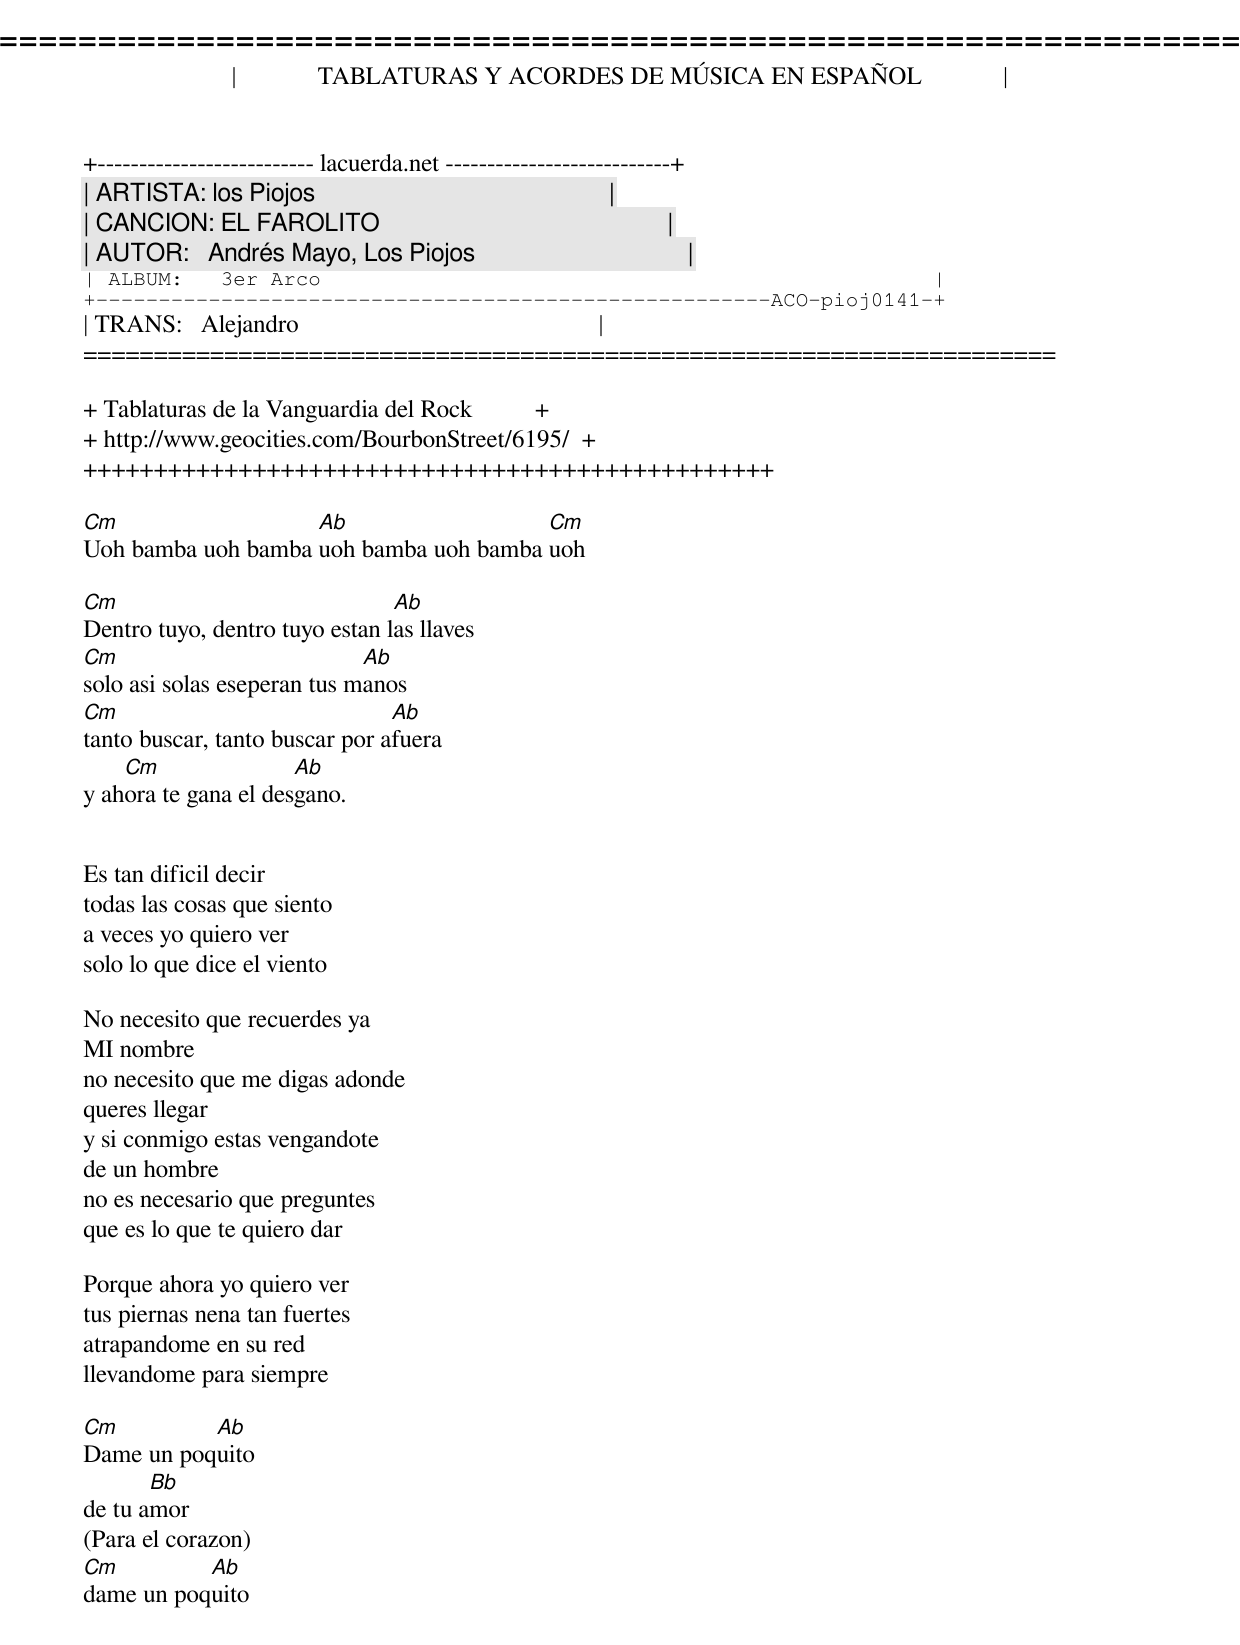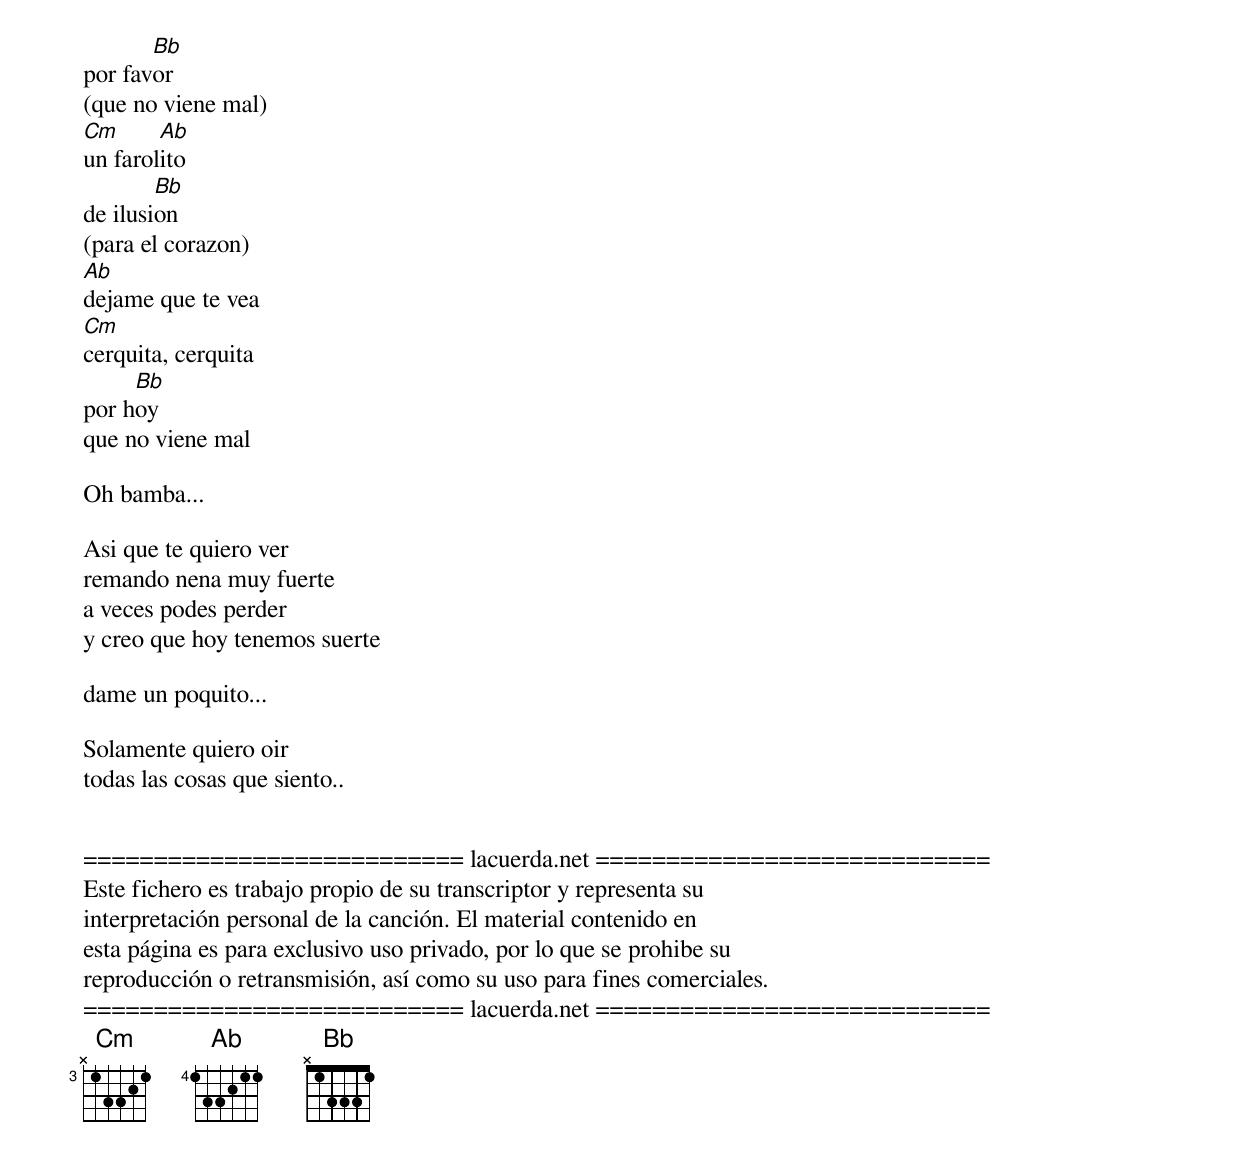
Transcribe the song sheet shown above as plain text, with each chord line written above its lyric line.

=====================================================================
|             TABLATURAS Y ACORDES DE MÚSICA EN ESPAÑOL             |
+-------------------------- lacuerda.net ---------------------------+
| ARTISTA: los Piojos                                               |
| CANCION: EL FAROLITO                                              |
| AUTOR:   Andrés Mayo, Los Piojos                                  |
| ALBUM:   3er Arco                                                 |
+------------------------------------------------------ACO-pioj0141-+
| TRANS:   Alejandro                                                |
=====================================================================

+ Tablaturas de la Vanguardia del Rock          +
+ http://www.geocities.com/BourbonStreet/6195/  +
+++++++++++++++++++++++++++++++++++++++++++++++++

Cm                  Ab                  Cm
Uoh bamba uoh bamba uoh bamba uoh bamba uoh

Cm                              Ab
Dentro tuyo, dentro tuyo estan las llaves
Cm                           Ab
solo asi solas eseperan tus manos
Cm                              Ab
tanto buscar, tanto buscar por afuera
    Cm                Ab
y ahora te gana el desgano.


Es tan dificil decir
todas las cosas que siento
a veces yo quiero ver
solo lo que dice el viento

No necesito que recuerdes ya
MI nombre
no necesito que me digas adonde
queres llegar
y si conmigo estas vengandote
de un hombre
no es necesario que preguntes
que es lo que te quiero dar

Porque ahora yo quiero ver
tus piernas nena tan fuertes
atrapandome en su red
llevandome para siempre

Cm         Ab
Dame un poquito
       Bb
de tu amor
(Para el corazon)
Cm         Ab
dame un poquito
       Bb
por favor
(que no viene mal)
Cm      Ab
un farolito
        Bb
de ilusion
(para el corazon)
Ab
dejame que te vea
Cm
cerquita, cerquita
     Bb
por hoy
que no viene mal

Oh bamba...

Asi que te quiero ver
remando nena muy fuerte
a veces podes perder
y creo que hoy tenemos suerte

dame un poquito...

Solamente quiero oir
todas las cosas que siento..


=========================== lacuerda.net ============================
Este fichero es trabajo propio de su transcriptor y representa su
interpretación personal de la canción. El material contenido en
esta página es para exclusivo uso privado, por lo que se prohibe su
reproducción o retransmisión, así como su uso para fines comerciales.
=========================== lacuerda.net ============================
